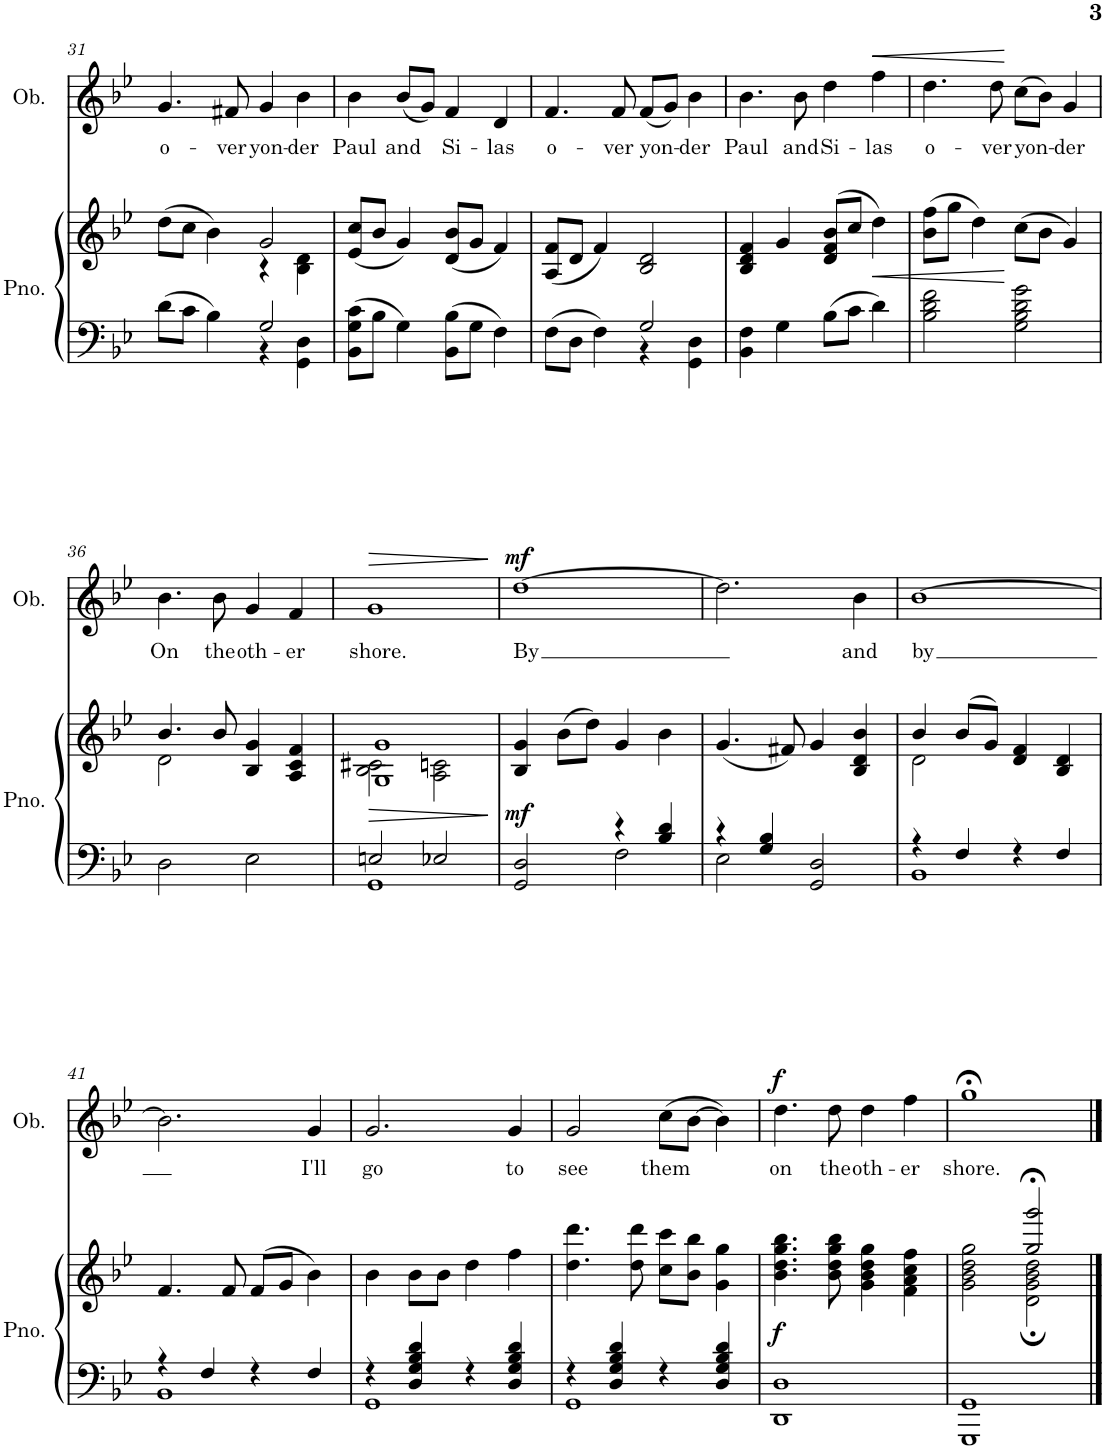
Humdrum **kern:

**kern	**kern	**dynam	**kern	**text	**dynam
*part2	*part2	*part2	*part1	*part1	*part1
*staff3	*staff2	*staff2/3	*staff1	*staff1	*staff1
*I"Piano	*	*	*I"Oboe	*	*
*I'Pno.	*	*	*I'Ob.	*	*
!!LO:PB:g=z
*clefF4	*clefG2	*	*clefG2	*	*
*k[b-e-]	*k[b-e-]	*	*k[b-e-]	*	*
*M4/4	*M4/4	*	*M4/4	*	*
*met(c)	*met(c)	*	*met(c)	*	*
=31	=31	=31	=31	=31	=31
*^	*^	*	*	*	*
!	!	!	!	!	!	!LO:LY:b	!
8d\L	2ryy	(8dd\L	2ryy	.	4.g/	o-	.
8c\J	.	8cc\J	.	.	.	.	.
4B-\	.	4b-\)	.	.	.	.	.
!	!	!	!	!	!	!LO:LY:b	!
.	.	.	.	.	8f#X/	-ver	.
!	!	!	!	!	!	!LO:LY:b	!
2G/	4r	2g/	4r	.	4g/	yon-	.
!	!	!	!	!	!	!LO:LY:b	!
.	4GG\ 4D\	.	4B-\ 4d\	.	4b-\	-der	.
=32	=32	=32	=32	=32	=32	=32	=32
!	!	!	!	!	!	!LO:LY:b	!
*v	*v	*	*	*	*	*	*
*	*v	*v	*	*	*	*
8BB-\ 8G\ 8c\L	(8e-/ 8cc/L	.	4b-\	Paul	.
8B-\J	8b-/J	.	.	.	.
!	!	!	!	!LO:LY:b	!
4G\	4g/)	.	(8b-/L	and	.
.	.	.	8g/J)	.	.
!	!	!	!	!LO:LY:b	!
8BB-\ 8B-\L	(8d/ 8b-/L	.	4f/	Si-	.
8G\J	8g/J	.	.	.	.
!	!	!	!	!LO:LY:b	!
4F\	4f/)	.	4d/	-las	.
=33	=33	=33	=33	=33	=33
*^	*	*	*	*	*
!	!	!	!	!	!LO:LY:b	!
8F\L	2ryy	(8A/ 8f/L	.	4.f/	o-	.
8D\J	.	8d/J	.	.	.	.
4F\	.	4f/)	.	.	.	.
!	!	!	!	!	!LO:LY:b	!
.	.	.	.	8f/	-ver	.
!	!	!	!	!	!LO:LY:b	!
2G/	4r	2B-/ 2d/	.	(8f/L	yon-	.
.	.	.	.	8g/J)	.	.
!	!	!	!	!	!LO:LY:b	!
.	4GG\ 4D\	.	.	4b-\	-der	.
=34	=34	=34	=34	=34	=34	=34
!	!	!	!	!	!LO:LY:b	!
*v	*v	*	*	*	*	*
4BB-\ 4F\	4B-/ 4d/ 4f/	.	4.b-\	Paul	.
4G\	4g/	.	.	.	.
!	!	!	!	!LO:LY:b	!
.	.	.	8b-\	and	.
!	!	!	!	!LO:LY:b	!
8B-\L	(8d/ 8f/ 8b-/L	.	4dd\	Si-	.
8c\J	8cc/J	.	.	.	.
!	!	!LO:HP:b	!	!LO:LY:b	!LO:HP:b
4d\	4dd\)	<	4ff\	-las	<
=35	=35	=35	=35	=35	=35
!	!	!	!	!LO:LY:b	!
2B-\ 2d\ 2f\	(8b-\ 8ff\L	.	4.dd\	o-	.
.	8gg\J	.	.	.	.
.	4dd\)	.	.	.	.
!	!	!	!	!LO:LY:b	!
.	.	.	8dd\	-ver	.
!	!	!	!	!LO:LY:b	!
2G\ 2B-\ 2d\ 2g\	(8cc\L	[	(8cc\L	yon-	[
.	8b-\J	.	8b-\J)	.	.
!	!	!	!	!LO:LY:b	!
.	4g/)	.	4g/	-der	.
!!LO:LB:g=z
=36	=36	=36	=36	=36	=36
*	*^	*	*	*	*
!	!	!	!	!	!LO:LY:b	!
2D\	4.b-/	2d\	.	4.b-\	On	.
!	!	!	!	!	!LO:LY:b	!
.	8b-/	.	.	8b-\	the	.
!	!	!	!	!	!LO:LY:b	!
2E-\	4B-/ 4g/	2ryy	.	4g/	oth-	.
!	!	!	!	!	!LO:LY:b	!
.	4A/ 4c/ 4f/	.	.	4f/	-er	.
=37	=37	=37	=37	=37	=37	=37
*^	*	*	*	*	*	*
!	!	!	!	!LO:HP:b	!	!LO:LY:b	!LO:HP:b
2En/	1GG	1G 1g	2B-\ 2c#X\	>	1g	shore.	>
2E-X/	.	.	2A\ 2cn\	.	.	.	.
*v	*v	*	*	*	*	*	*
*	*v	*v	*	*	*	*
.	.	]	.	.	]
=38	=38	=38	=38	=38	=38
*^	*	*	*	*	*
!	!	!	!LO:DY:b	!	!LO:LY:b	!LO:DY:a
2GG/ 2D/	2ryy	4B-/ 4g/	mf	[1dd	By	mf
.	.	(8b-\L	.	.	.	.
.	.	8dd\J)	.	.	.	.
4r	2F\	4g/	.	.	.	.
4B-/ 4d/	.	4b-\	.	.	.	.
=39	=39	=39	=39	=39	=39	=39
4r	2E-\	(4.g/	.	2.dd\]	.	.
4G/ 4B-/	.	.	.	.	.	.
.	.	8f#X/)	.	.	.	.
2ryy	2GG/ 2D/	4g/	.	.	.	.
!	!	!	!	!	!LO:LY:b	!
.	.	4B-/ 4d/ 4b-/	.	4b-\	and	.
=40	=40	=40	=40	=40	=40	=40
*	*	*^	*	*	*	*
!	!	!	!	!	!	!LO:LY:b	!
4r	1BB-	4b-/	2d\	.	[1b-	by	.
4F/	.	(8b-/L	.	.	.	.	.
.	.	8g/J)	.	.	.	.	.
4r	.	4d/ 4f/	2ryy	.	.	.	.
4F/	.	4B-/ 4d/	.	.	.	.	.
*	*	*v	*v	*	*	*	*
!!LO:LB:g=z
=41	=41	=41	=41	=41	=41	=41
4r	1BB-	4.f/	.	2.b-\]	.	.
4F/	.	.	.	.	.	.
.	.	8f/	.	.	.	.
4r	.	(8f/L	.	.	.	.
.	.	8g/J	.	.	.	.
!	!	!	!	!	!LO:LY:b	!
4F/	.	4b-\)	.	4g/	I'll	.
=42	=42	=42	=42	=42	=42	=42
!	!	!	!	!	!LO:LY:b	!
4r	1GG	4b-\	.	2.g/	go	.
4D/ 4G/ 4B-/ 4d/	.	8b-\L	.	.	.	.
.	.	8b-\J	.	.	.	.
4r	.	4dd\	.	.	.	.
!	!	!	!	!	!LO:LY:b	!
4D/ 4G/ 4B-/ 4d/	.	4ff\	.	4g/	to	.
=43	=43	=43	=43	=43	=43	=43
!	!	!	!	!	!LO:LY:b	!
4r	1GG	4.dd\ 4.ddd\	.	2g/	see	.
4D/ 4G/ 4B-/ 4d/	.	.	.	.	.	.
.	.	8dd\ 8ddd\	.	.	.	.
!	!	!	!	!	!LO:LY:b	!
4r	.	8cc\ 8ccc\L	.	(8cc\L	them	.
.	.	8b-\ 8bb-\J	.	[8b-\J	.	.
4D/ 4G/ 4B-/ 4d/	.	4g\ 4gg\	.	4b-\])	.	.
*v	*v	*	*	*	*	*
=44	=44	=44	=44	=44	=44
!	!	!LO:DY:b	!	!LO:LY:b	!LO:DY:a
1DD 1D	4.b-\ 4.dd\ 4.gg\ 4.bb-\	f	4.dd\	on	f
!	!	!	!	!LO:LY:b	!
.	8b-\ 8dd\ 8gg\ 8bb-\	.	8dd\	the	.
!	!	!	!	!LO:LY:b	!
.	4g\ 4b-\ 4dd\ 4gg\	.	4dd\	oth-	.
!	!	!	!	!LO:LY:b	!
.	4f\ 4a\ 4cc\ 4ff\	.	4ff\	-er	.
=45	=45	=45	=45	=45	=45
*	*^	*	*	*	*
!	!	!	!	!	!LO:LY:b	!
1GGG 1GG	2g\ 2b-\ 2dd\ 2gg\	2ryy	.	1gg;<	shore.	.
.	2gg/;< 2ggg/;<	2d\; 2g\; 2b-\; 2dd\;	.	.	.	.
*	*v	*v	*	*	*	*
==	==	==	==	==	==
*-	*-	*-	*-	*-	*-
